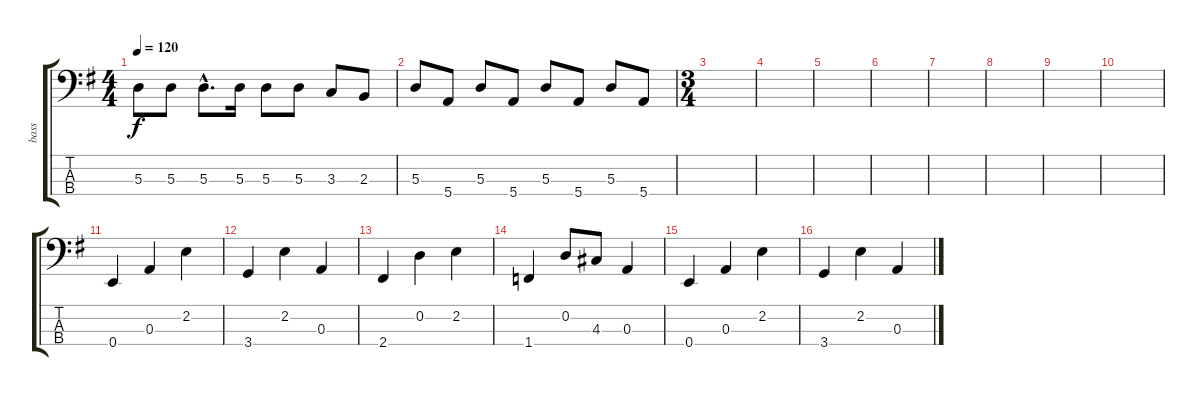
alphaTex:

\track ("bass" "bass") {instrument electricbassfinger}
\staff {score tabs}
\tuning (G2 D2 A1 E1) {hide}
\ts (4 4)
\tempo 120
\clef f4
\ks g
5.3.8{dy f} 5.3.8 5.3{hac}.8{d} 5.3.16 5.3.8 5.3.8 3.3.8 2.3.8 |
5.3.8 5.4.8 5.3.8 5.4.8 5.3.8 5.4.8 5.3.8 5.4.8 |
\ts (3 4)
|
|
|
|
|
|
|
|
0.4.4 0.3.4 2.2.4 |
3.4.4 2.2.4 0.3.4 |
2.4.4 0.2.4 2.2.4 |
1.4.4 0.2.8 4.3.8 0.3.4 |
0.4.4 0.3.4 2.2.4 |
3.4.4 2.2.4 0.3.4
